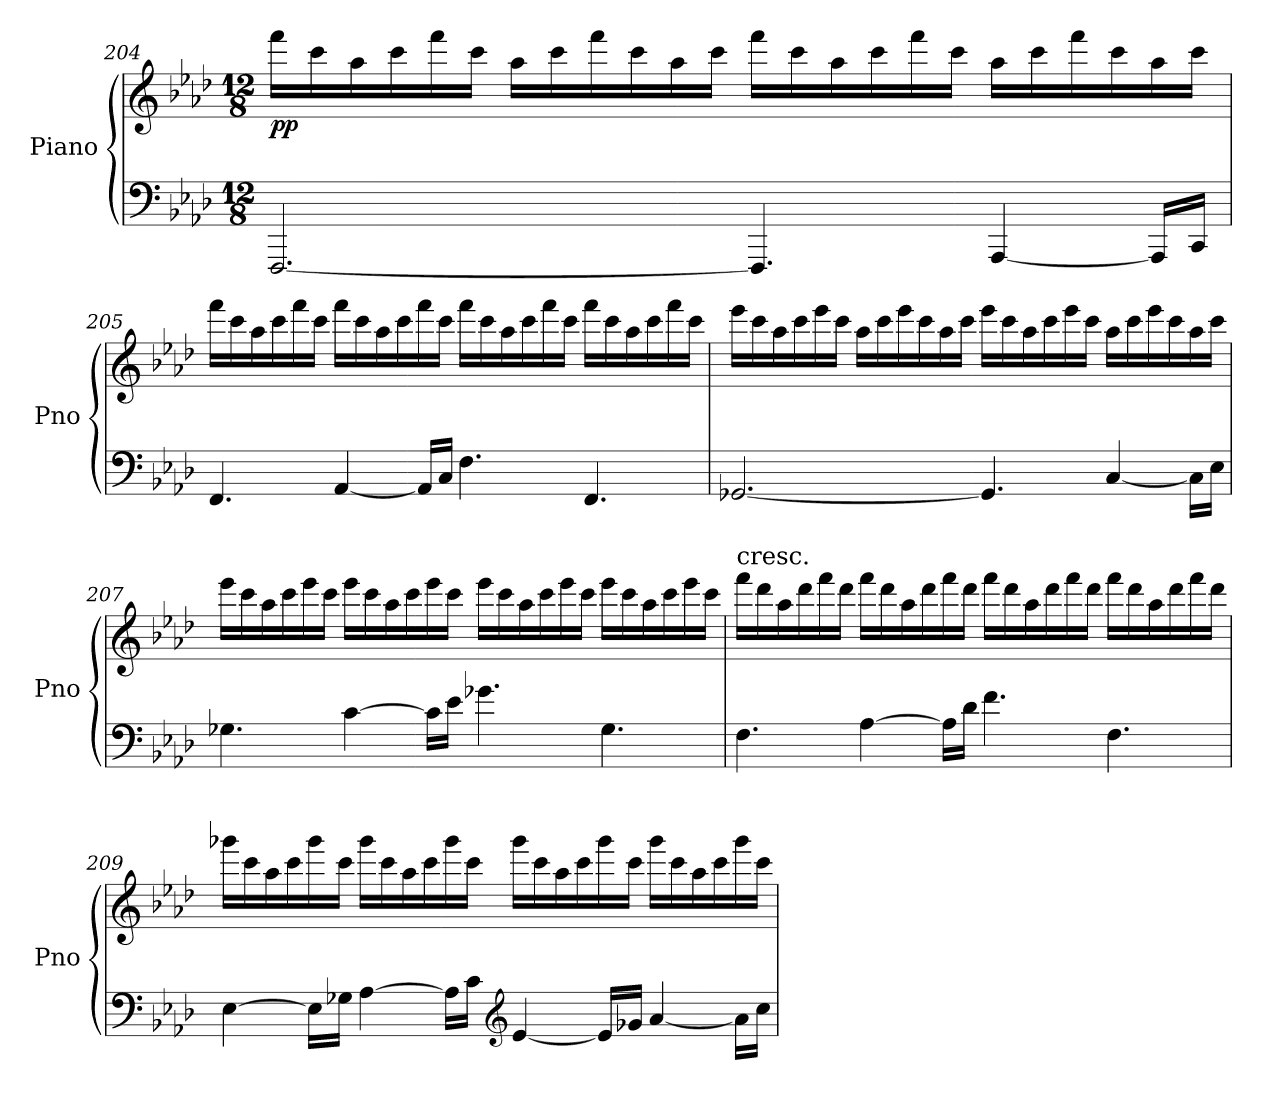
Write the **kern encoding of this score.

**kern	**kern	**dynam
*part1	*part1	*part1
*staff2	*staff1	*staff1/2
*I"Piano	*	*
*I'Pno	*	*
*clefF4	*clefG2	*
*k[b-e-a-d-]	*k[b-e-a-d-]	*
*A-:	*A-:	*
*M12/8	*M12/8	*
=204	=204	=204
!	!	!LO:DY:b
[2.FFF/	16fff\LL	pp
.	16ccc\	.
.	16aa-\	.
.	16ccc\	.
.	16fff\	.
.	16ccc\JJ	.
.	16aa-\LL	.
.	16ccc\	.
.	16fff\	.
.	16ccc\	.
.	16aa-\	.
.	16ccc\JJ	.
4.FFF/]	16fff\LL	.
.	16ccc\	.
.	16aa-\	.
.	16ccc\	.
.	16fff\	.
.	16ccc\JJ	.
[4AAA-/	16aa-\LL	.
.	16ccc\	.
.	16fff\	.
.	16ccc\	.
16AAA-/LL]	16aa-\	.
16CC/JJ	16ccc\JJ	.
=205	=205	=205
4.FF/	16fff\LL	.
.	16ccc\	.
.	16aa-\	.
.	16ccc\	.
.	16fff\	.
.	16ccc\JJ	.
[4AA-/	16fff\LL	.
.	16ccc\	.
.	16aa-\	.
.	16ccc\	.
16AA-/LL]	16fff\	.
16C/JJ	16ccc\JJ	.
4.F\	16fff\LL	.
.	16ccc\	.
.	16aa-\	.
.	16ccc\	.
.	16fff\	.
.	16ccc\JJ	.
4.FF/	16fff\LL	.
.	16ccc\	.
.	16aa-\	.
.	16ccc\	.
.	16fff\	.
.	16ccc\JJ	.
=206	=206	=206
[2.GG-X/	16eee-\LL	.
.	16ccc\	.
.	16aa-\	.
.	16ccc\	.
.	16eee-\	.
.	16ccc\JJ	.
.	16aa-\LL	.
.	16ccc\	.
.	16eee-\	.
.	16ccc\	.
.	16aa-\	.
.	16ccc\JJ	.
4.GG-/]	16eee-\LL	.
.	16ccc\	.
.	16aa-\	.
.	16ccc\	.
.	16eee-\	.
.	16ccc\JJ	.
[4C/	16aa-\LL	.
.	16ccc\	.
.	16eee-\	.
.	16ccc\	.
16C\LL]	16aa-\	.
16E-\JJ	16ccc\JJ	.
=207	=207	=207
4.G-X\	16eee-\LL	.
.	16ccc\	.
.	16aa-\	.
.	16ccc\	.
.	16eee-\	.
.	16ccc\JJ	.
[4c\	16eee-\LL	.
.	16ccc\	.
.	16aa-\	.
.	16ccc\	.
16c\LL]	16eee-\	.
16e-\JJ	16ccc\JJ	.
4.g-X\	16eee-\LL	.
.	16ccc\	.
.	16aa-\	.
.	16ccc\	.
.	16eee-\	.
.	16ccc\JJ	.
4.G-\	16eee-\LL	.
.	16ccc\	.
.	16aa-\	.
.	16ccc\	.
.	16eee-\	.
.	16ccc\JJ	.
=208	=208	=208
!	!LO:TX:a:t=cresc.	!
4.F\	16fff\LL	.
.	16ddd-\	.
.	16aa-\	.
.	16ddd-\	.
.	16fff\	.
.	16ddd-\JJ	.
[4A-\	16fff\LL	.
.	16ddd-\	.
.	16aa-\	.
.	16ddd-\	.
16A-\LL]	16fff\	.
16d-\JJ	16ddd-\JJ	.
4.f\	16fff\LL	.
.	16ddd-\	.
.	16aa-\	.
.	16ddd-\	.
.	16fff\	.
.	16ddd-\JJ	.
4.F\	16fff\LL	.
.	16ddd-\	.
.	16aa-\	.
.	16ddd-\	.
.	16fff\	.
.	16ddd-\JJ	.
=209	=209	=209
[4E-\	16ggg-X\LL	.
.	16ccc\	.
.	16aa-\	.
.	16ccc\	.
16E-\LL]	16ggg-\	.
16G-X\JJ	16ccc\JJ	.
[4A-\	16ggg-\LL	.
.	16ccc\	.
.	16aa-\	.
.	16ccc\	.
16A-\LL]	16ggg-\	.
16c\JJ	16ccc\JJ	.
*clefG2	*	*
[4e-/	16ggg-\LL	.
.	16ccc\	.
.	16aa-\	.
.	16ccc\	.
16e-/LL]	16ggg-\	.
16g-X/JJ	16ccc\JJ	.
[4a-/	16ggg-\LL	.
.	16ccc\	.
.	16aa-\	.
.	16ccc\	.
16a-\LL]	16ggg-\	.
16cc\JJ	16ccc\JJ	.
=	=	=
*-	*-	*-
